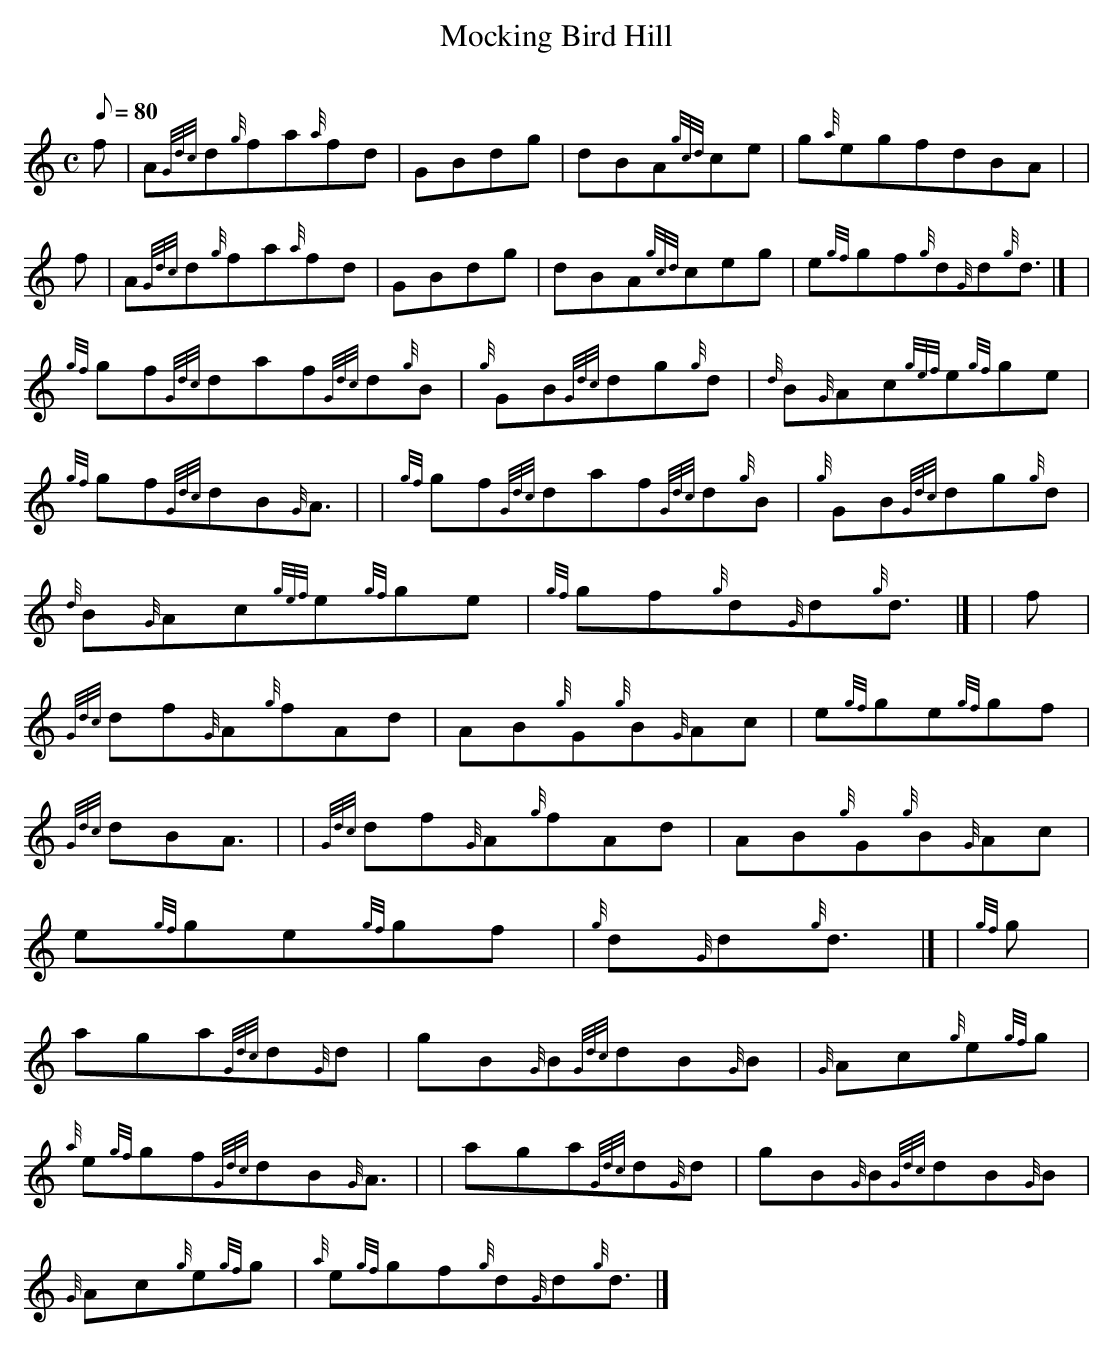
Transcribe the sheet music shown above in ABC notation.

X:1
T:Mocking Bird Hill
M:C
L:1/8
Q:80
C:
K:HP
f|
A{Gdc}d{g}fa{a}fd|
GBdg|
dBA{gcd}ce|
g{a}egfdBA| |  !
f|
A{Gdc}d{g}fa{a}fd|
GBdg|
dBA{gcd}ceg|
e{gf}gf{g}d{G}d{g}d3/2|] |  !
{gf}gf{Gdc}daf{Gdc}d{g}B|
{g}GB{Gdc}dg{g}d|
{d}B{G}Ac{gef}e{gf}ge|  !
{gf}gf{Gdc}dB{G}A3/2| |
{gf}gf{Gdc}daf{Gdc}d{g}B|
{g}GB{Gdc}dg{g}d|  !
{d}B{G}Ac{gef}e{gf}ge|
{gf}gf{g}d{G}d{g}d3/2|] |
f|  !
{Gdc}df{G}A{g}fAd|
AB{g}G{g}B{G}Ac|
e{gf}ge{gf}gf|  !
{Gdc}dBA3/2| |
{Gdc}df{G}A{g}fAd|
AB{g}G{g}B{G}Ac|  !
e{gf}ge{gf}gf|
{g}d{G}d{g}d3/2|] |
{gf}g|  !
aga{Gdc}d{G}d|
gB{G}B{Gdc}dB{G}B|
{G}Ac{g}e{gf}g|  !
{a}e{gf}gf{Gdc}dB{G}A3/2| |
aga{Gdc}d{G}d|
gB{G}B{Gdc}dB{G}B|  !
{G}Ac{g}e{gf}g|
{a}e{gf}gf{g}d{G}d{g}d3/2|]

